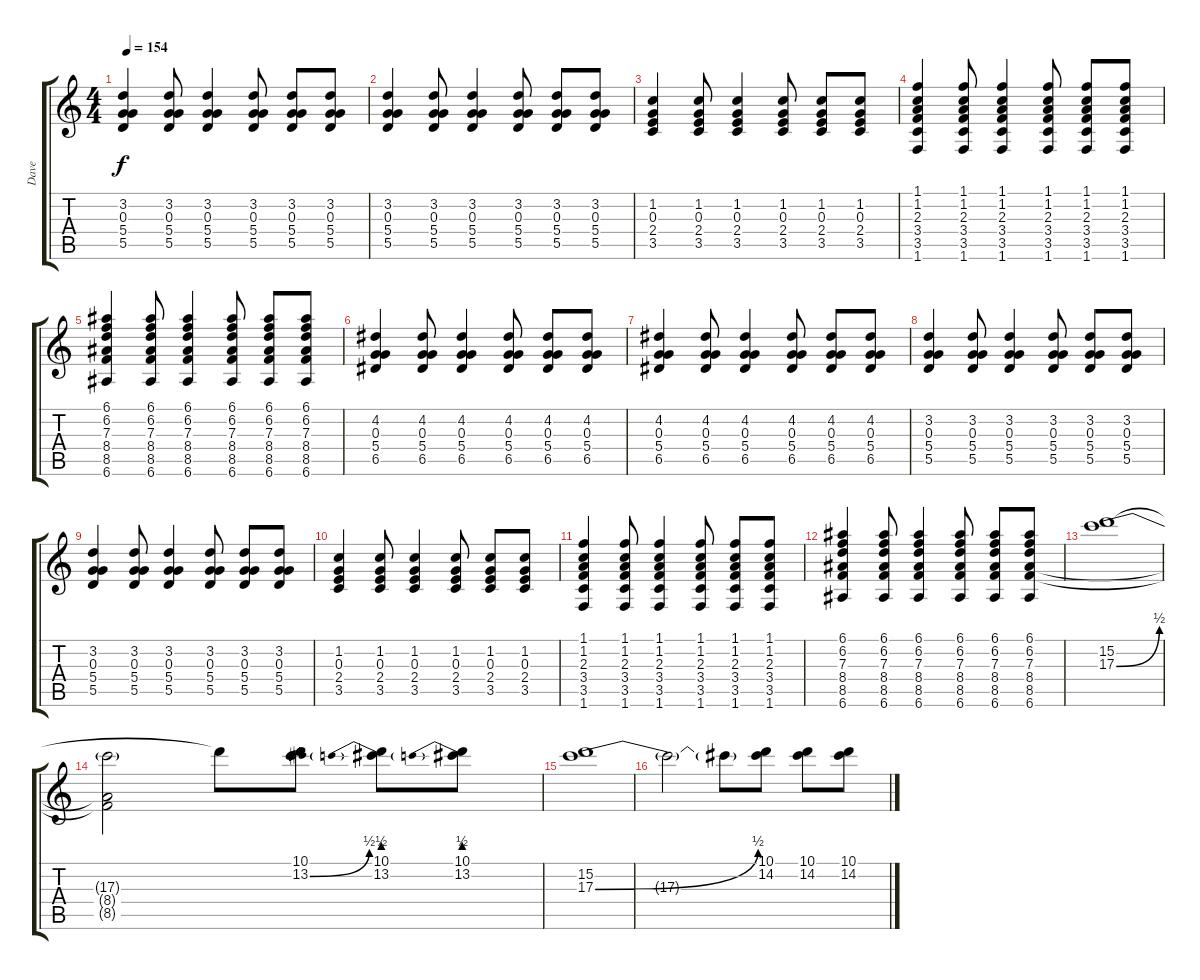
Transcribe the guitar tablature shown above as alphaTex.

\track ("Dave" "Dave") {instrument overdrivenguitar}
\staff {score tabs}
\tuning (E4 B3 G3 D3 A2 E2) {hide}
\ts (4 4)
\tempo 154
\clef g2
\ks c
(3.2 0.3 5.4 5.5).4{dy f} (3.2 0.3 5.4 5.5).8 (3.2 0.3 5.4 5.5).4 (3.2 0.3 5.4 5.5).8 (3.2 0.3 5.4 5.5).8 (3.2 0.3 5.4 5.5).8 |
(3.2 0.3 5.4 5.5).4 (3.2 0.3 5.4 5.5).8 (3.2 0.3 5.4 5.5).4 (3.2 0.3 5.4 5.5).8 (3.2 0.3 5.4 5.5).8 (3.2 0.3 5.4 5.5).8 |
(1.2 0.3 2.4 3.5).4 (1.2 0.3 2.4 3.5).8 (1.2 0.3 2.4 3.5).4 (1.2 0.3 2.4 3.5).8 (1.2 0.3 2.4 3.5).8 (1.2 0.3 2.4 3.5).8 |
(1.1 1.2 2.3 3.4 3.5 1.6).4 (1.1 1.2 2.3 3.4 3.5 1.6).8 (1.1 1.2 2.3 3.4 3.5 1.6).4 (1.1 1.2 2.3 3.4 3.5 1.6).8 (1.1 1.2 2.3 3.4 3.5 1.6).8 (1.1 1.2 2.3 3.4 3.5 1.6).8 |
(6.1 6.2 7.3 8.4 8.5 6.6).4 (6.1 6.2 7.3 8.4 8.5 6.6).8 (6.1 6.2 7.3 8.4 8.5 6.6).4 (6.1 6.2 7.3 8.4 8.5 6.6).8 (6.1 6.2 7.3 8.4 8.5 6.6).8 (6.1 6.2 7.3 8.4 8.5 6.6).8 |
(4.2 0.3 5.4 6.5).4 (4.2 0.3 5.4 6.5).8 (4.2 0.3 5.4 6.5).4 (4.2 0.3 5.4 6.5).8 (4.2 0.3 5.4 6.5).8 (4.2 0.3 5.4 6.5).8 |
(4.2 0.3 5.4 6.5).4 (4.2 0.3 5.4 6.5).8 (4.2 0.3 5.4 6.5).4 (4.2 0.3 5.4 6.5).8 (4.2 0.3 5.4 6.5).8 (4.2 0.3 5.4 6.5).8 |
(3.2 0.3 5.4 5.5).4 (3.2 0.3 5.4 5.5).8 (3.2 0.3 5.4 5.5).4 (3.2 0.3 5.4 5.5).8 (3.2 0.3 5.4 5.5).8 (3.2 0.3 5.4 5.5).8 |
(3.2 0.3 5.4 5.5).4 (3.2 0.3 5.4 5.5).8 (3.2 0.3 5.4 5.5).4 (3.2 0.3 5.4 5.5).8 (3.2 0.3 5.4 5.5).8 (3.2 0.3 5.4 5.5).8 |
(1.2 0.3 2.4 3.5).4 (1.2 0.3 2.4 3.5).8 (1.2 0.3 2.4 3.5).4 (1.2 0.3 2.4 3.5).8 (1.2 0.3 2.4 3.5).8 (1.2 0.3 2.4 3.5).8 |
(1.1 1.2 2.3 3.4 3.5 1.6).4 (1.1 1.2 2.3 3.4 3.5 1.6).8 (1.1 1.2 2.3 3.4 3.5 1.6).4 (1.1 1.2 2.3 3.4 3.5 1.6).8 (1.1 1.2 2.3 3.4 3.5 1.6).8 (1.1 1.2 2.3 3.4 3.5 1.6).8 |
(6.1 6.2 7.3 8.4 8.5 6.6).4 (6.1 6.2 7.3 8.4 8.5 6.6).8 (6.1 6.2 7.3 8.4 8.5 6.6).4 (6.1 6.2 7.3 8.4 8.5 6.6).8 (6.1 6.2 7.3 8.4 8.5 6.6).8 (6.1 6.2 7.3 8.4 8.5 6.6).8 |
(15.2 17.3{be (bend 0 0 60 2)}).1 |
(17.3{t} 8.4{t} 8.5{t}).2 15.2{t}.8 (10.1 13.2{be (bend 0 0 60 2)}).8 (10.1 13.2{be (prebend 0 2 60 2)}).8 (10.1 13.2{be (prebend 0 2 60 2)}).8 |
(15.2 17.3{be (bend 0 0 60 2)}).1 |
17.3{t}.2 17.3{t}.8 (10.1 14.2).8 (10.1 14.2).8 (10.1 14.2).8
